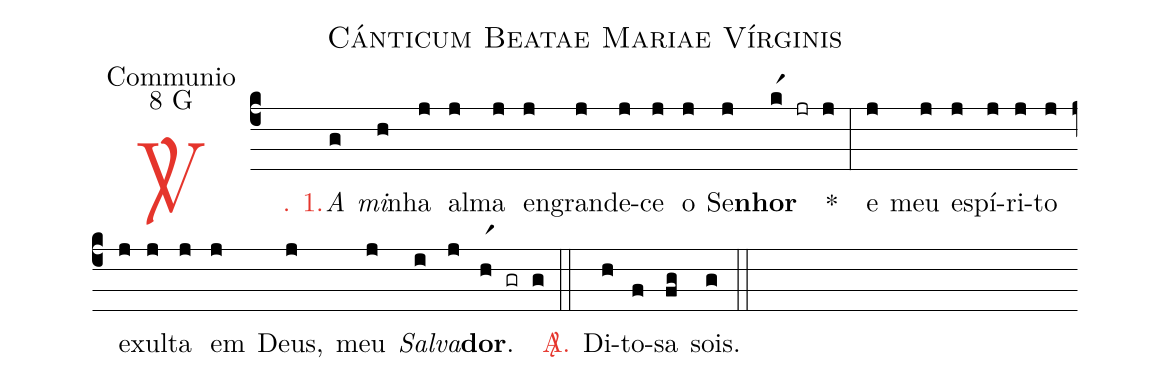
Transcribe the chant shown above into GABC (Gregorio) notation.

name: Cánticum Beatae Mariae Vírginis;
office-part: Communio;
mode: 8;
mode-differentia: G;
%%
(c4)

<c><sp>V/</sp>. 1.</c>() <i>A</i>(g) <i>mi</i>(h)nha(j) al(j)ma(j) en(j)gran(j)de(j)ce(j) o(j) Se(j)<b>nhor</b>(kr1 jr j) *(:) e(j) meu(j) es(j)pí(j)ri(j)to(j) e(j)xul(j)ta(j) em(j) Deus,(j) meu(j) <i>Sal</i>(i)<i>va</i>(j)<b>dor</b>.(hr1 gr g)

(::)

<c><sp>A/</sp>.</c>() Di(h)to(f)sa(fg) sois.(g)

(::)
